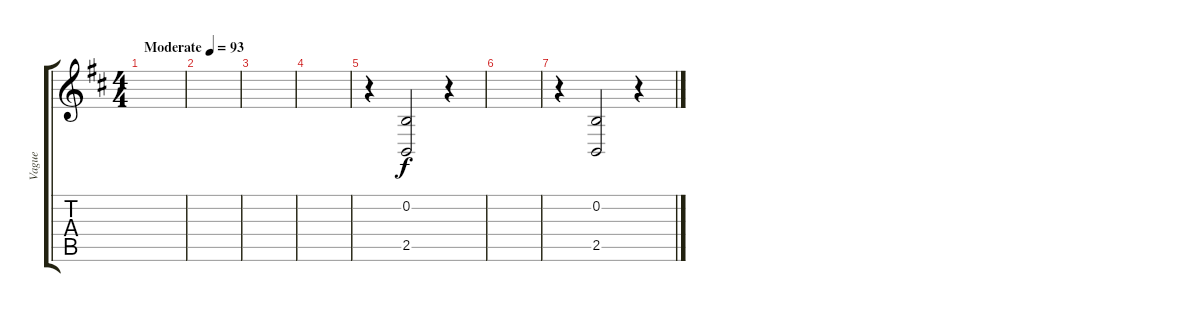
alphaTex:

\track ("Vague" "Vague") {instrument seashore}
\staff {score tabs}
\tuning (E4 B3 G3 D3 A2 E2) {hide}
\ts (4 4)
\tempo (93 "Moderate")
\clef g2
\ks d
|
|
|
|
r.4 (0.2 2.5).2 r.4 |
|
r.4 (0.2 2.5).2 r.4
